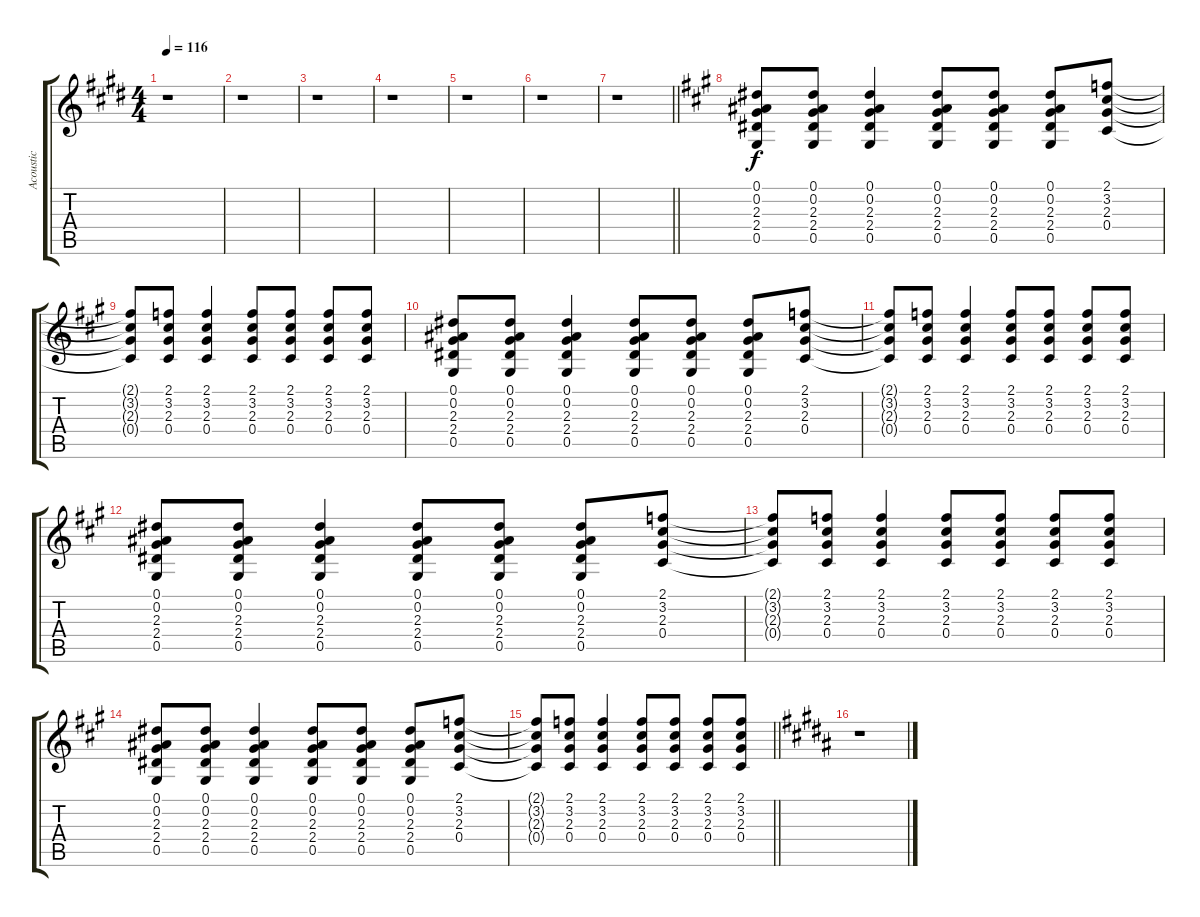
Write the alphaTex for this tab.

\track ("Acoustic" "Acoustic") {instrument acousticguitarnylon}
\staff {score tabs}
\tuning (Eb4 Bb3 Gb3 Db3 Ab2 Eb2) {hide}
\ts (4 4)
\tempo 116
\clef g2
\ks c#minor
r.1{dy f} |
\ks e
r.1 |
\ks c#minor
r.1 |
r.1 |
\ks e
r.1 |
\ks c#minor
r.1 |
\barLineRight lightlight
r.1 |
\ks a
(0.1 0.2 2.3 2.4 0.5).8 (0.1 0.2 2.3 2.4 0.5).8 (0.1 0.2 2.3 2.4 0.5).4 (0.1 0.2 2.3 2.4 0.5).8 (0.1 0.2 2.3 2.4 0.5).8 (0.1 0.2 2.3 2.4 0.5).8 (2.1 3.2 2.3 0.4).8 |
(2.1{t} 3.2{t} 2.3{t} 0.4{t}).8 (2.1 3.2 2.3 0.4).8 (2.1 3.2 2.3 0.4).4 (2.1 3.2 2.3 0.4).8 (2.1 3.2 2.3 0.4).8 (2.1 3.2 2.3 0.4).8 (2.1 3.2 2.3 0.4).8 |
(0.1 0.2 2.3 2.4 0.5).8 (0.1 0.2 2.3 2.4 0.5).8 (0.1 0.2 2.3 2.4 0.5).4 (0.1 0.2 2.3 2.4 0.5).8 (0.1 0.2 2.3 2.4 0.5).8 (0.1 0.2 2.3 2.4 0.5).8 (2.1 3.2 2.3 0.4).8 |
(2.1{t} 3.2{t} 2.3{t} 0.4{t}).8 (2.1 3.2 2.3 0.4).8 (2.1 3.2 2.3 0.4).4 (2.1 3.2 2.3 0.4).8 (2.1 3.2 2.3 0.4).8 (2.1 3.2 2.3 0.4).8 (2.1 3.2 2.3 0.4).8 |
(0.1 0.2 2.3 2.4 0.5).8 (0.1 0.2 2.3 2.4 0.5).8 (0.1 0.2 2.3 2.4 0.5).4 (0.1 0.2 2.3 2.4 0.5).8 (0.1 0.2 2.3 2.4 0.5).8 (0.1 0.2 2.3 2.4 0.5).8 (2.1 3.2 2.3 0.4).8 |
(2.1{t} 3.2{t} 2.3{t} 0.4{t}).8 (2.1 3.2 2.3 0.4).8 (2.1 3.2 2.3 0.4).4 (2.1 3.2 2.3 0.4).8 (2.1 3.2 2.3 0.4).8 (2.1 3.2 2.3 0.4).8 (2.1 3.2 2.3 0.4).8 |
(0.1 0.2 2.3 2.4 0.5).8 (0.1 0.2 2.3 2.4 0.5).8 (0.1 0.2 2.3 2.4 0.5).4 (0.1 0.2 2.3 2.4 0.5).8 (0.1 0.2 2.3 2.4 0.5).8 (0.1 0.2 2.3 2.4 0.5).8 (2.1 3.2 2.3 0.4).8 |
\barLineRight lightlight
(2.1{t} 3.2{t} 2.3{t} 0.4{t}).8 (2.1 3.2 2.3 0.4).8 (2.1 3.2 2.3 0.4).4 (2.1 3.2 2.3 0.4).8 (2.1 3.2 2.3 0.4).8 (2.1 3.2 2.3 0.4).8 (2.1 3.2 2.3 0.4).8 |
\ks b
r.1
